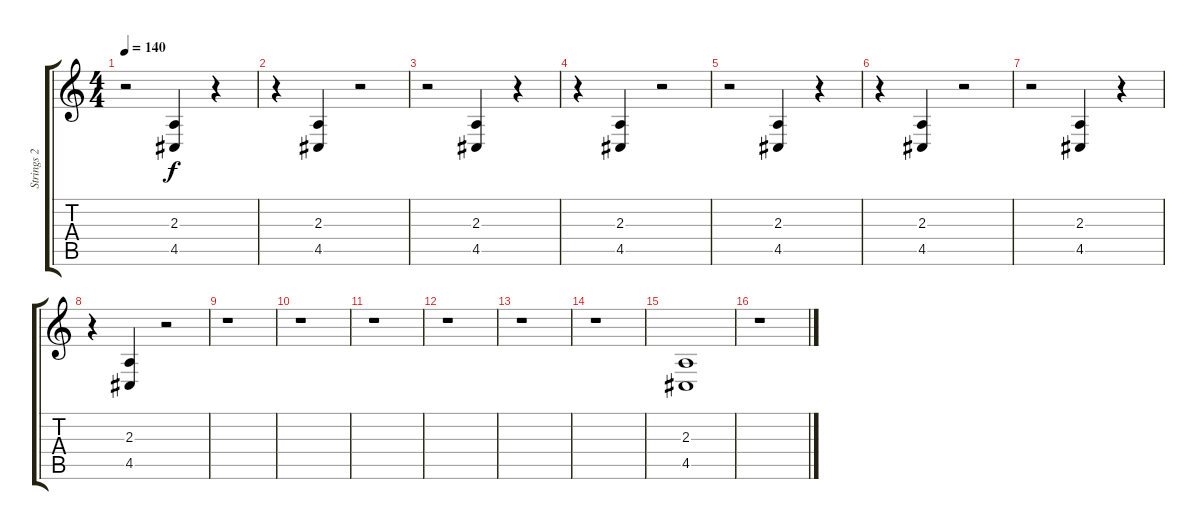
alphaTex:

\track ("Strings 2" "Strings 2") {instrument stringensemble1}
\staff {score tabs}
\tuning (E4 B3 G3 D3 A2 E2) {hide}
\ts (4 4)
\tempo 140
\clef g2
\ks c
r.2{dy f} (2.3 4.5).4 r.4 |
r.4 (2.3 4.5).4 r.2 |
r.2 (2.3 4.5).4 r.4 |
r.4 (2.3 4.5).4 r.2 |
r.2 (2.3 4.5).4 r.4 |
r.4 (2.3 4.5).4 r.2 |
r.2 (2.3 4.5).4 r.4 |
r.4 (2.3 4.5).4 r.2 |
r.1 |
r.1 |
r.1 |
r.1 |
r.1 |
r.1 |
(2.3 4.5).1 |
r.1
